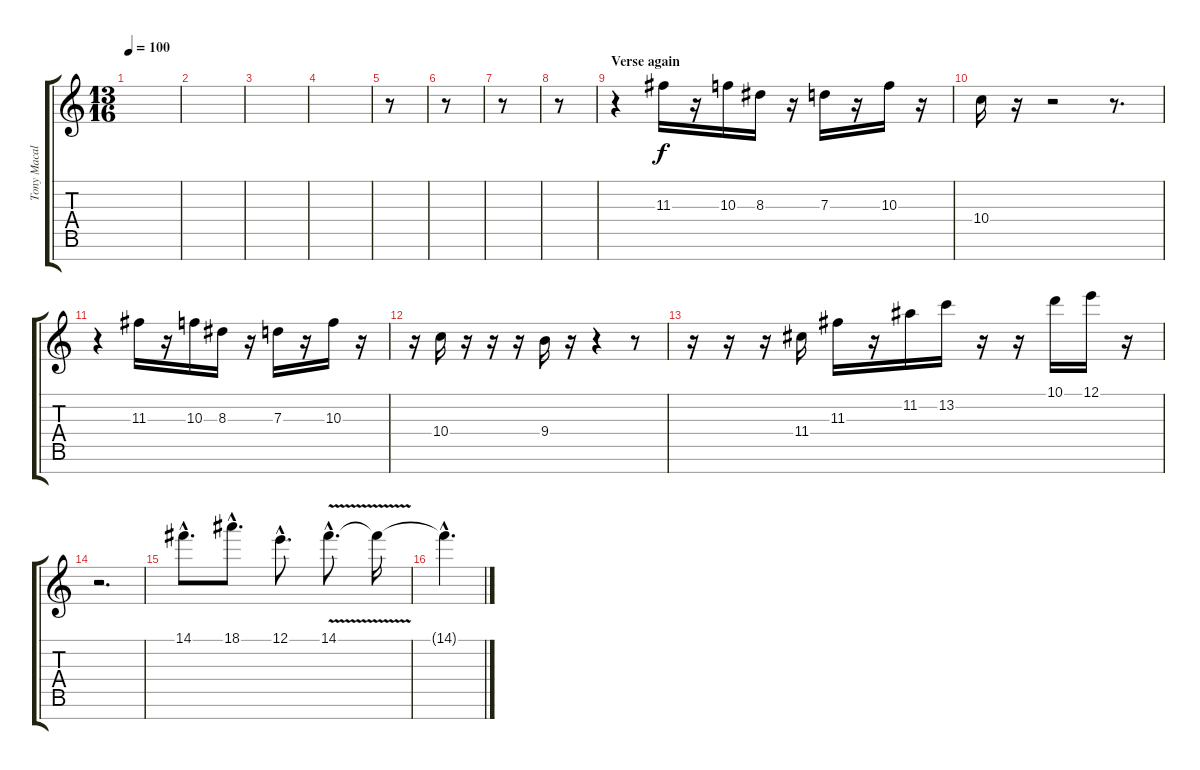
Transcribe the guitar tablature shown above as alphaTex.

\track ("Tony Macalpine" "Tony Macal") {instrument overdrivenguitar}
\staff {score tabs}
\tuning (E4 B3 G3 D3 A2 E2 B1) {hide}
\ts (13 16)
\tempo 100
\clef g2
\ks c
|
|
|
|
r.8 |
r.8 |
r.8 |
r.8 |
\section ("" "Verse again")
r.4{instrument overdrivenguitar} 11.3.16 r.16 10.3.16 8.3.16 r.16 7.3.16 r.16 10.3.16 r.16 |
10.4.16 r.16 r.2 r.8{d} |
r.4 11.3.16 r.16 10.3.16 8.3.16 r.16 7.3.16 r.16 10.3.16 r.16 |
r.16 10.4.16 r.16 r.16 r.16 9.4.16 r.16 r.4 r.8 |
r.16 r.16 r.16 11.4.16 11.3.16 r.16 11.2.16 13.2.16 r.16 r.16 10.1.16 12.1.16 r.16 |
r.2{d} |
14.1{hac}.8{d} 18.1{hac}.8{d} 12.1{hac}.8{d} 14.1{v hac}.8{d} 14.1{t}.16 |
14.1{hac t}.4{d}
